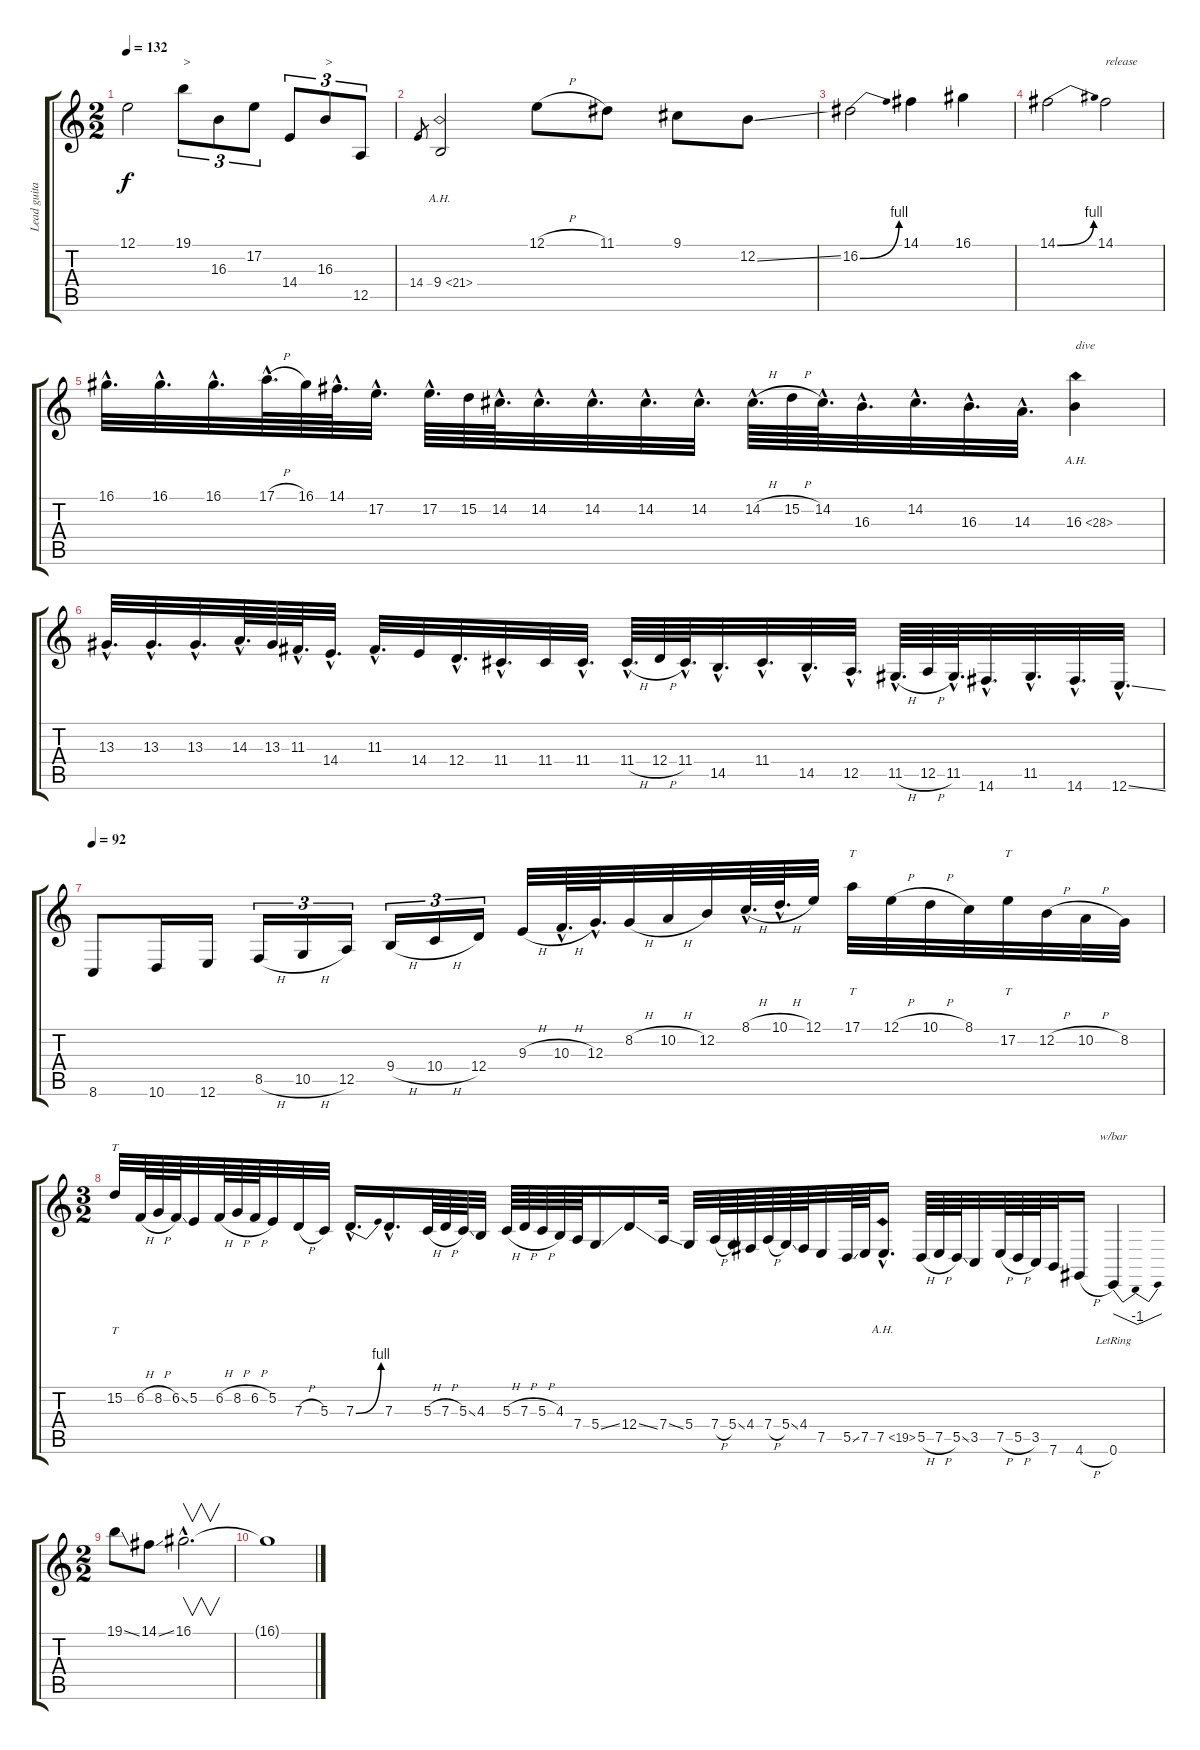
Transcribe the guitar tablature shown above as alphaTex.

\track ("Lead guitar 1" "Lead guita") {instrument lead1square}
\staff {score tabs}
\tuning (E4 B3 G3 D3 A2 E2) {hide}
\ts (2 2)
\tempo 132
\clef g2
\ks c
12.1.2{dy f} 19.1.8{tu (3 2) txt ">"} 16.3.8{tu (3 2)} 17.2.8{tu (3 2)} 14.4.8{tu (3 2)} 16.3.8{tu (3 2) txt ">"} 12.5.8{tu (3 2)} |
14.4.8{gr} 9.4{ah 12}.2 12.1{h}.8 11.1.8 9.1.8 12.2{ss}.8 |
16.2{be (bend 0 0 60 4)}.2 14.1.4 16.1.4 |
14.1{be (bend 0 0 60 4)}.2 14.1.2{txt "release"} |
16.1{hac}.32{d} 16.1{hac}.32{d} 16.1{hac}.32{d} 17.1{h hac}.64{d} 16.1.64 14.1{hac}.64{d} 17.2{hac}.32{d} 17.2{hac}.64{d} 15.2.64 14.2{hac}.64{d} 14.2{hac}.32{d} 14.2{hac}.32{d} 14.2{hac}.32{d} 14.2{hac}.32{d} 14.2{h hac}.64{d} 15.2{h}.64 14.2{hac}.64{d} 16.3{hac}.32{d} 14.2{hac}.32{d} 16.3{hac}.32{d} 14.3{hac}.32{d} 16.3{ah 12}.4{txt "dive"} |
13.3{hac}.32{d} 13.3{hac}.32{d} 13.3{hac}.32{d} 14.3{hac}.64{d} 13.3.64 11.3{hac}.64{d} 14.4{hac}.32{d} 11.3{hac}.32{d} 14.4.32 12.4{hac}.32{d} 11.4{hac}.32{d} 11.4.32 11.4{hac}.32{d} 11.4{h hac}.64{d} 12.4{h}.64 11.4{hac}.64{d} 14.5{hac}.32{d} 11.4{hac}.32{d} 14.5{hac}.32{d} 12.5{hac}.32{d} 11.5{h hac}.64{d} 12.5{h}.64 11.5{hac}.64{d} 14.6{hac}.32{d} 11.5{hac}.32{d} 14.6{hac}.32{d} 12.6{ss hac}.32{d} |
\tempo 92
8.6.8 10.6.16 12.6.16 8.5{h}.16{tu (3 2)} 10.5{h}.16{tu (3 2)} 12.5.16{tu (3 2)} 9.4{h}.16{tu (3 2)} 10.4{h}.16{tu (3 2)} 12.4.16{tu (3 2)} 9.3{h}.32 10.3{h hac}.64{d} 12.3{hac}.64{d} 8.2{h}.32 10.2{h}.32 12.2.32 8.1{h hac}.64{d} 10.1{h hac}.64{d} 12.1.32 17.1.32{tt} 12.1{h}.32 10.1{h}.32 8.1.32 17.2.32{tt} 12.2{h}.32 10.2{h}.32 8.2.32 |
\ts (3 2)
15.2.32{tt} 6.2{h}.64 8.2{h}.64 6.2{ss}.64 5.2.32 6.2{h}.64 8.2{h}.64 6.2{h}.64 5.2.32 7.3{h}.32 5.3.32 7.3{be (bend 0 0 60 4) hac}.16{d} 7.3{hac}.16{d} 5.3{h}.64 7.3{h}.64 5.3{ss}.64 4.3.32 5.3{h}.64 7.3{h}.64 5.3{h}.64 4.3.64 7.4.64 5.4{ss}.16 12.4{ss}.16 7.4{ss}.32 5.4.32 7.4{h}.64 5.4{ss}.64 4.4.64 7.4{h}.64 5.4{ss}.64 4.4.64 7.5.32 5.5{ss}.64 7.5.64 7.5{ah 12 hac}.16{d} 5.5{h}.64 7.5{h}.64 5.5{ss}.64 3.5.32 7.5{h}.64 5.5{h}.64 3.5.64 7.6.32 4.6{h}.16 0.6{lr}.4{tbe (dip default 0 0 30 -4 60 0)} |
\ts (2 2)
19.1{ss}.8 14.1{ss}.8 16.1{hac}.2{v d} |
16.1{t}.1
